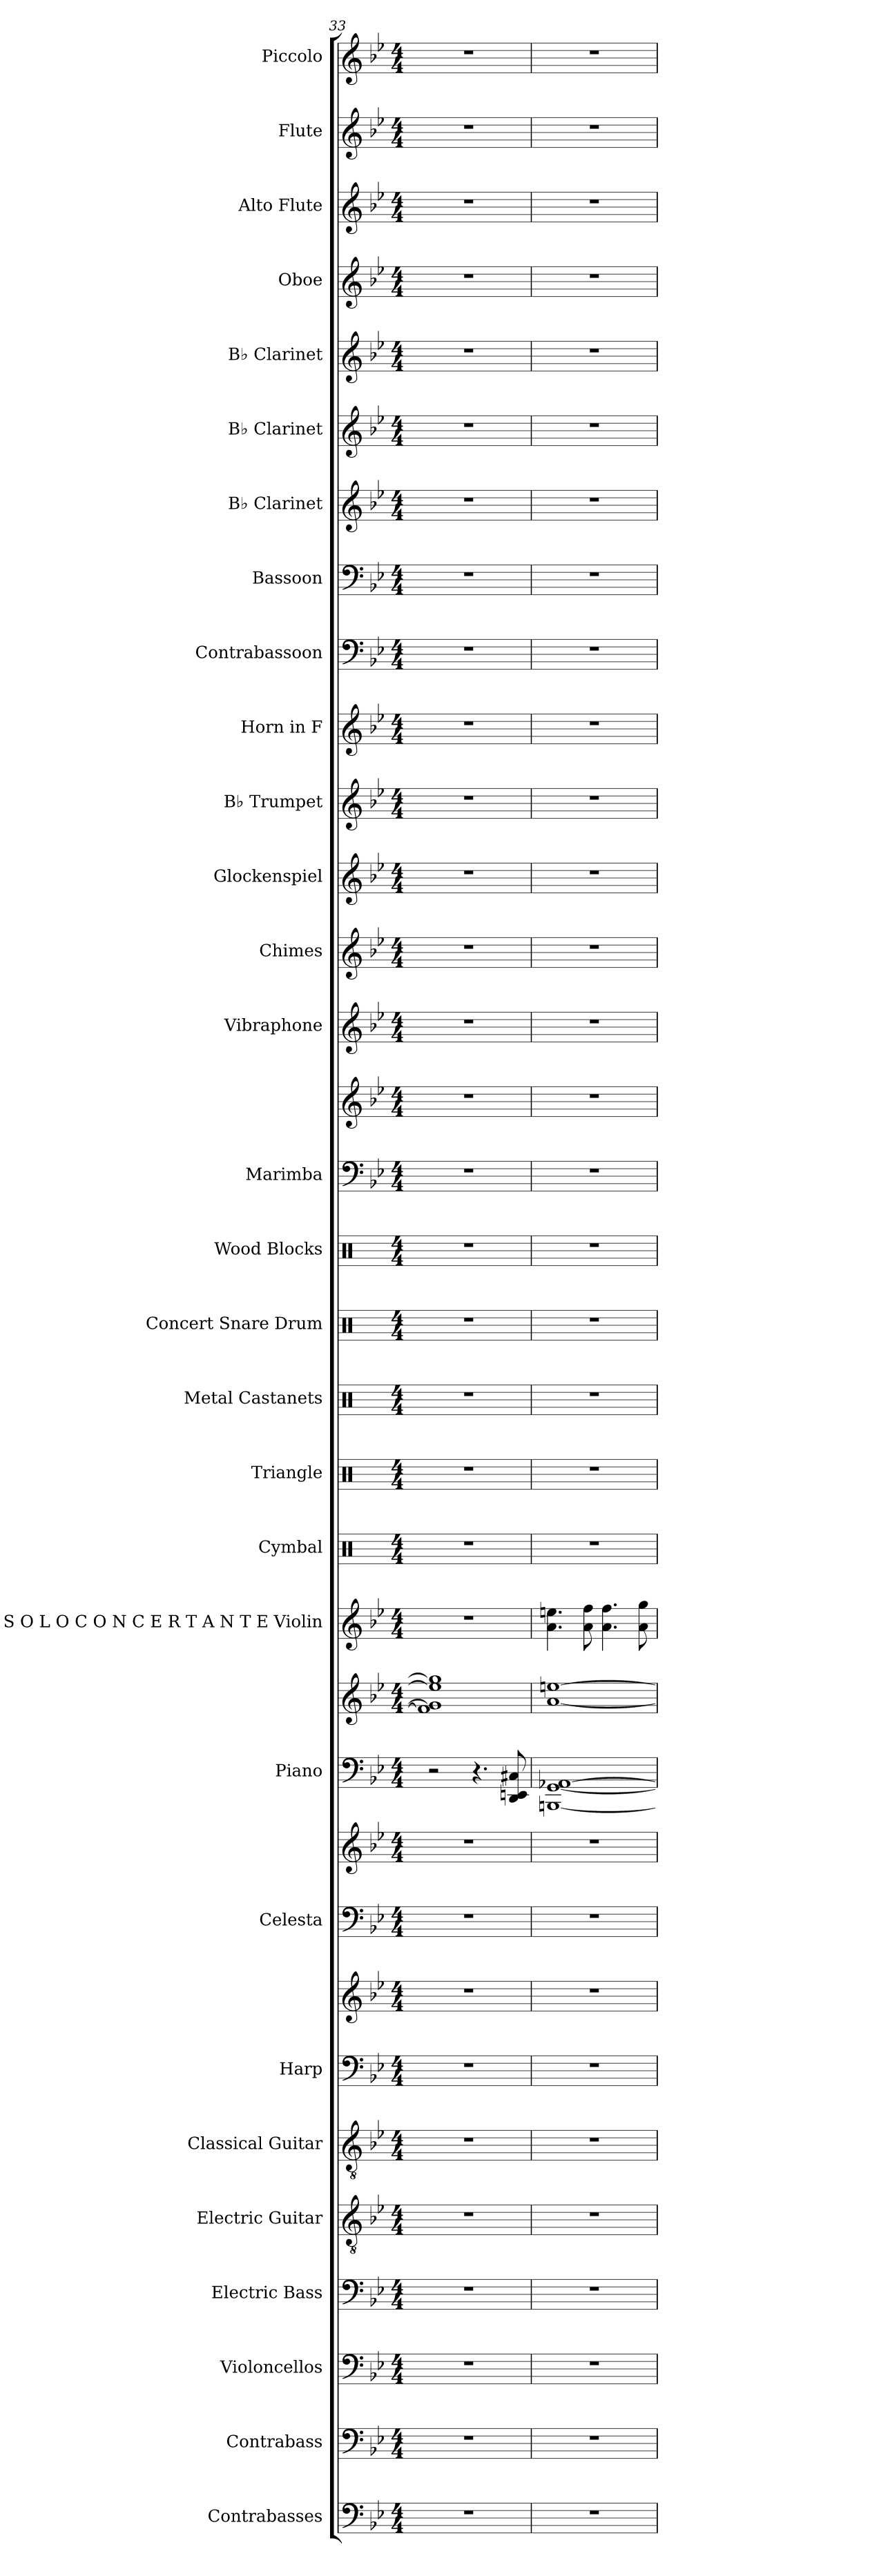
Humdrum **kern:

**kern	**kern	**kern	**kern	**kern	**kern	**kern	**kern	**kern	**kern	**kern	**kern	**kern	**kern	**kern	**kern	**kern	**kern	**kern	**kern	**kern	**kern	**kern	**kern	**kern	**kern	**kern	**kern	**kern	**kern	**kern	**kern	**kern	**kern
*part30	*part29	*part28	*part27	*part26	*part25	*part24	*part24	*part23	*part23	*part22	*part22	*part21	*part20	*part19	*part18	*part17	*part16	*part15	*part15	*part14	*part13	*part12	*part11	*part10	*part9	*part8	*part7	*part6	*part5	*part4	*part3	*part2	*part1
*staff34	*staff33	*staff32	*staff31	*staff30	*staff29	*staff28	*staff27	*staff26	*staff25	*staff24	*staff23	*staff22	*staff21	*staff20	*staff19	*staff18	*staff17	*staff16	*staff15	*staff14	*staff13	*staff12	*staff11	*staff10	*staff9	*staff8	*staff7	*staff6	*staff5	*staff4	*staff3	*staff2	*staff1
*I"Contrabasses	*I"Contrabass	*I"Violoncellos	*I"Electric Bass	*I"Electric Guitar	*I"Classical Guitar	*I"Harp	*	*I"Celesta	*	*I"Piano	*	*I"S  O  L  O   C O N C E R T A N T E    Violin	*I"Cymbal	*I"Triangle	*I"Metal Castanets	*I"Concert Snare Drum	*I"Wood Blocks	*I"Marimba	*	*I"Vibraphone	*I"Chimes	*I"Glockenspiel	*I"B♭ Trumpet	*I"Horn in F	*I"Contrabassoon	*I"Bassoon	*I"B♭ Clarinet	*I"B♭ Clarinet	*I"B♭ Clarinet	*I"Oboe	*I"Alto Flute	*I"Flute	*I"Piccolo
*I'Cbs.	*I'Cb.	*I'Vcs.	*I'El. B.	*I'El. Guit.	*I'Guit.	*I'Hrp.	*	*I'Cel.	*	*I'Pno.	*	*I'S  O  L   O    Vln.	*I'Cym.	*I'Trgl.	*I'Met. Cst.	*I'Con. Sn.	*I'Wd. Bl.	*I'Mrm.	*	*I'Vib.	*I'Cme.	*I'Glock.	*I'B♭ Tpt.	*	*I'Cbsn.	*I'Bsn.	*I'B♭ Cl.	*I'B♭ Cl.	*I'B♭ Cl.	*I'Ob.	*I'A. Fl.	*I'Fl.	*I'Picc.
*clefF4	*clefF4	*clefF4	*clefF4	*clefGv2	*clefGv2	*clefF4	*clefG2	*clefF4	*clefG2	*clefF4	*clefG2	*clefG2	*clefX	*clefX	*clefX	*clefX	*clefX	*clefF4	*clefG2	*clefG2	*clefG2	*clefG2	*clefG2	*clefG2	*clefF4	*clefF4	*clefG2	*clefG2	*clefG2	*clefG2	*clefG2	*clefG2	*clefG2
*ITrd7c12	*ITrd7c12	*	*ITrd7c12	*	*	*	*	*ITrd-7c-12	*ITrd-7c-12	*	*	*	*	*	*	*	*	*	*	*	*	*ITrd-14c-24	*ITrd1c2	*ITrd4c7	*ITrd7c12	*	*ITrd1c2	*ITrd1c2	*ITrd1c2	*	*ITrd3c5	*	*ITrd-7c-12
*k[b-e-]	*k[b-e-]	*k[b-e-]	*k[b-e-]	*k[b-e-]	*k[b-e-]	*k[b-e-]	*k[b-e-]	*k[b-e-]	*k[b-e-]	*k[b-e-]	*k[b-e-]	*k[b-e-]	*k[]	*k[]	*k[]	*k[]	*k[]	*k[b-e-]	*k[b-e-]	*k[b-e-]	*k[b-e-]	*k[b-e-]	*k[b-e-a-d-]	*k[b-e-a-]	*k[b-e-]	*k[b-e-]	*k[b-e-a-d-]	*k[b-e-a-d-]	*k[b-e-a-d-]	*k[b-e-]	*k[b-]	*k[b-e-]	*k[b-e-]
*M4/4	*M4/4	*M4/4	*M4/4	*M4/4	*M4/4	*M4/4	*M4/4	*M4/4	*M4/4	*M4/4	*M4/4	*M4/4	*M4/4	*M4/4	*M4/4	*M4/4	*M4/4	*M4/4	*M4/4	*M4/4	*M4/4	*M4/4	*M4/4	*M4/4	*M4/4	*M4/4	*M4/4	*M4/4	*M4/4	*M4/4	*M4/4	*M4/4	*M4/4
=33	=33	=33	=33	=33	=33	=33	=33	=33	=33	=33	=33	=33	=33	=33	=33	=33	=33	=33	=33	=33	=33	=33	=33	=33	=33	=33	=33	=33	=33	=33	=33	=33	=33
1r	1r	1r	1r	1r	1r	1r	1r	1r	1r	2r	1f] 1g] 1ee] 1gg#]	1r	1r	1r	1r	1r	1r	1r	1r	1r	1r	1r	1r	1r	1r	1r	1r	1r	1r	1r	1r	1r	1r
.	.	.	.	.	.	.	.	.	.	4.r	.	.	.	.	.	.	.	.	.	.	.	.	.	.	.	.	.	.	.	.	.	.	.
.	.	.	.	.	.	.	.	.	.	8DD/ 8EEn/ 8C#X/	.	.	.	.	.	.	.	.	.	.	.	.	.	.	.	.	.	.	.	.	.	.	.
=34	=34	=34	=34	=34	=34	=34	=34	=34	=34	=34	=34	=34	=34	=34	=34	=34	=34	=34	=34	=34	=34	=34	=34	=34	=34	=34	=34	=34	=34	=34	=34	=34	=34
1r	1r	1r	1r	1r	1r	1r	1r	1r	1r	[1BBBn [1GG [1AA-X	[1a [1een	4.a\ 4.een\	1r	1r	1r	1r	1r	1r	1r	1r	1r	1r	1r	1r	1r	1r	1r	1r	1r	1r	1r	1r	1r
.	.	.	.	.	.	.	.	.	.	.	.	8a\ 8ff\	.	.	.	.	.	.	.	.	.	.	.	.	.	.	.	.	.	.	.	.	.
.	.	.	.	.	.	.	.	.	.	.	.	4.a\ 4.ff\	.	.	.	.	.	.	.	.	.	.	.	.	.	.	.	.	.	.	.	.	.
.	.	.	.	.	.	.	.	.	.	.	.	8a\ 8gg\	.	.	.	.	.	.	.	.	.	.	.	.	.	.	.	.	.	.	.	.	.
=	=	=	=	=	=	=	=	=	=	=	=	=	=	=	=	=	=	=	=	=	=	=	=	=	=	=	=	=	=	=	=	=	=
*-	*-	*-	*-	*-	*-	*-	*-	*-	*-	*-	*-	*-	*-	*-	*-	*-	*-	*-	*-	*-	*-	*-	*-	*-	*-	*-	*-	*-	*-	*-	*-	*-	*-
